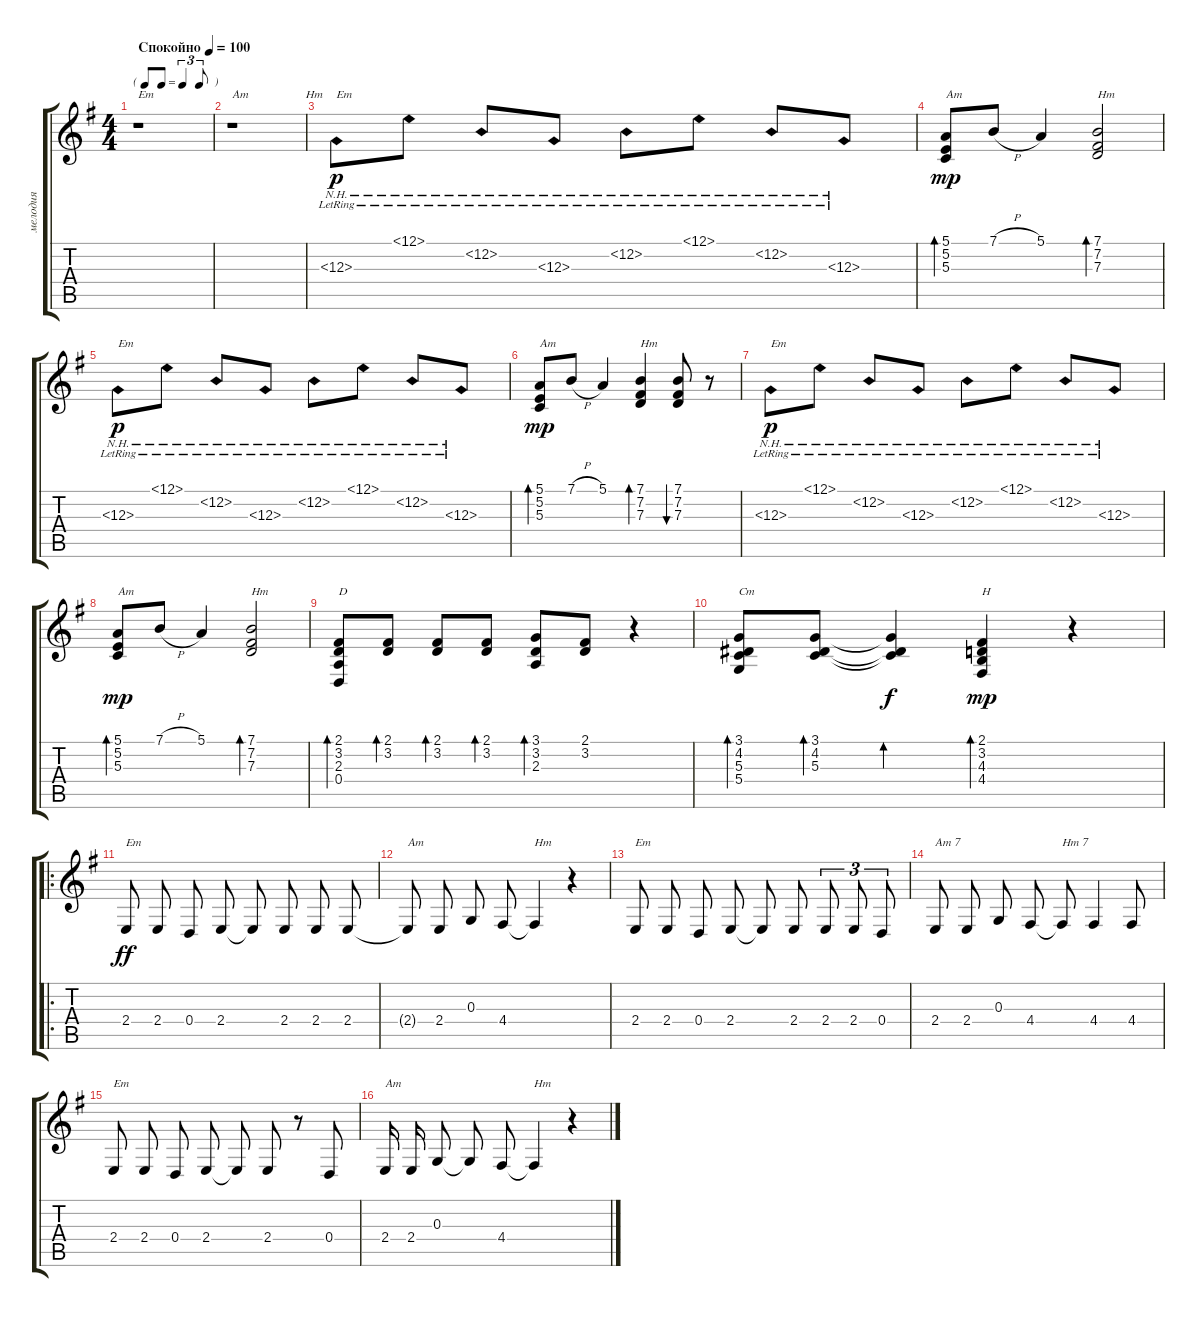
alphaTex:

\track ("мелодия" "мелодия") {instrument accordion}
\staff {score tabs}
\tuning (E4 B3 G3 D3 A2 E2) {hide}
\ts (4 4)
\tf triplet8th
\tempo (100 "Спокойно")
\clef g2
\ks eminor
r.1{txt "Em" dy p instrument accordion} |
r.1{txt "Am                   Hm"} |
12.3{nh lr}.8{txt "Em" instrument electricguitarjazz} 12.1{nh lr}.8 12.2{nh lr}.8 12.3{nh lr}.8 12.2{nh lr}.8 12.1{nh lr}.8 12.2{nh lr}.8 12.3{nh lr}.8 |
(5.1 5.2 5.3).8{bd 60 txt "Am" dy mp} 7.1{h}.8 5.1.4 (7.1 7.2 7.3).2{bd 60 txt "Hm"} |
12.3{nh lr}.8{txt "Em" dy p} 12.1{nh lr}.8 12.2{nh lr}.8 12.3{nh lr}.8 12.2{nh lr}.8 12.1{nh lr}.8 12.2{nh lr}.8 12.3{nh lr}.8 |
(5.1 5.2 5.3).8{bd 60 txt "Am" dy mp} 7.1{h}.8 5.1.4 (7.1 7.2 7.3).4{bd 60 txt "Hm"} (7.1 7.2 7.3).8{bu 30} r.8 |
12.3{nh lr}.8{txt "Em" dy p} 12.1{nh lr}.8 12.2{nh lr}.8 12.3{nh lr}.8 12.2{nh lr}.8 12.1{nh lr}.8 12.2{nh lr}.8 12.3{nh lr}.8 |
(5.1 5.2 5.3).8{bd 60 txt "Am" dy mp} 7.1{h}.8 5.1.4 (7.1 7.2 7.3).2{bd 60 txt "Hm"} |
(2.1 3.2 2.3 0.4).8{bd 60 txt "D"} (2.1 3.2).8{bd 60} (2.1 3.2).8{bd 60} (2.1 3.2).8{bd 60} (3.1 3.2 2.3).8{bd 60} (2.1 3.2).8 r.4 |
(3.1 4.2 5.3 5.4).8{bd 60 txt "Cm"} (3.1 4.2 5.3).8{bd 60} (3.1{t} 4.2{t} 5.3{t}).4{bd 60 dy f} (2.1 3.2 4.3 4.4).4{bd 60 txt "H" dy mp} r.4 |
\ro
2.4.8{txt "Em" dy ff instrument accordion beam split} 2.4.8{beam split} 0.4.8{beam split} 2.4.8{beam split} 2.4{t}.8{beam split} 2.4.8 2.4.8{beam split} 2.4.8 |
2.4{t}.8{txt "Am" beam split} 2.4.8 0.3.8{beam split} 4.4.8 4.4{t}.4{txt "Hm"} r.4 |
2.4.8{txt "Em" beam split} 2.4.8{beam split} 0.4.8{beam split} 2.4.8{beam split} 2.4{t}.8{beam split} 2.4.8 2.4.8{tu (3 2) beam split} 2.4.8{tu (3 2) beam split} 0.4.8{tu (3 2)} |
2.4.8{txt "Am 7" beam split} 2.4.8 0.3.8{beam split} 4.4.8 4.4{t}.8{txt "Hm 7"} 4.4.4 4.4.8 |
2.4.8{txt "Em" beam split} 2.4.8{beam split} 0.4.8{beam split} 2.4.8{beam split} 2.4{t}.8{beam split} 2.4.8 r.8{beam split} 0.4.8 |
2.4.16{txt "Am" beam split} 2.4.16{beam split} 0.3.8 0.3{t}.8{beam split} 4.4.8 4.4{t}.4{txt "Hm"} r.4
